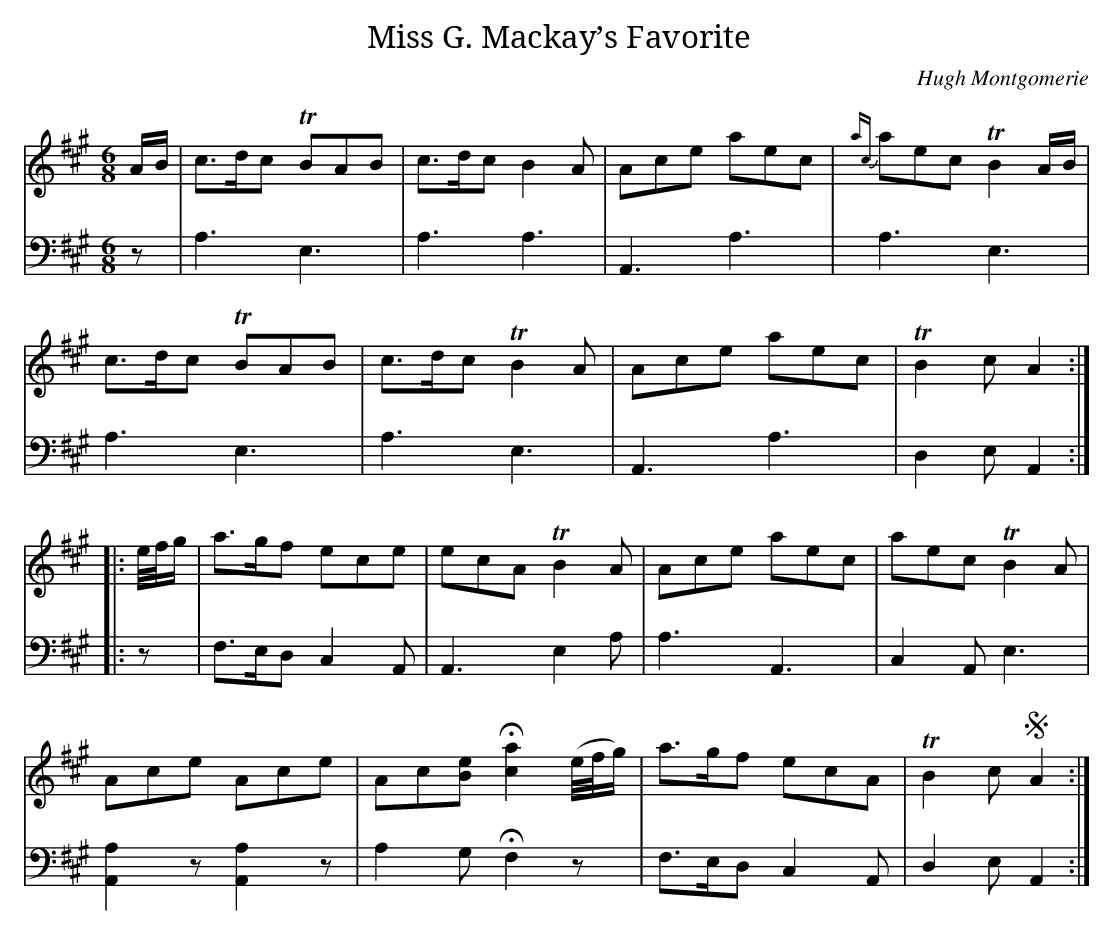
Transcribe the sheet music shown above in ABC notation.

X:1
T:Miss G. Mackay’s Favorite
C:Hugh Montgomerie
M:6/8
L:1/8
Q:”Slow”
K:A
V:1
A/B/|c>dc TBAB|c>dc B2A|Ace aec|{ac}aec TB2A/B/|
c>dc TBAB|c>dc TB2A|Ace aec|TB2c A2:|
|:e/4f/4g/|a>gf ece|ecA TB2A|Ace aec|aec TB2A|
Ace Ace|Ac[Be] !fermata![c2a2] (e/4f/4g/)|a>gf ecA|TB2c SA2:|]
V:2 clef = bass
z|A,3E,3|A,3A,3|A,,3A,3|A,3E,3|
A,3E,3|A,3E,3|A,,3A,3|D,2E, A,,2:|
|:z|F,>E,D, C,2A,,|A,,3E,2A,|A,3A,,3|C,2A,, E,3|
[A,,2A,2]z [A,,2A,2]z|A,2G, !fermata!F,2z|F,>E,D, C,2A,,|D,2E,A,,2:|]
